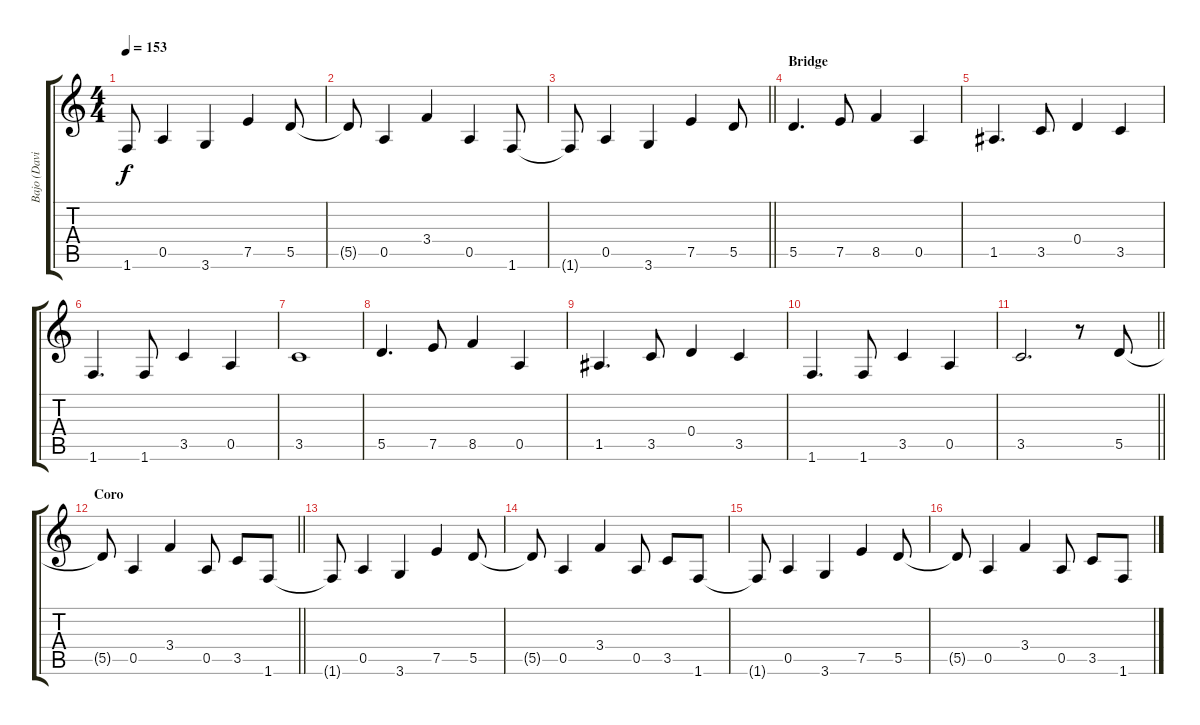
\track ("Bajo (David Summers)" "Bajo (Davi") {instrument electricbassfinger}
\staff {score tabs}
\tuning (E4 B3 G3 D3 A2 E2) {hide}
\ts (4 4)
\tempo 153
\clef g2
\ks c
1.6{t}.8{dy f} 0.5.4 3.6.4 7.5.4 5.5.8 |
5.5{t}.8 0.5.4 3.4.4 0.5.4 1.6.8 |
\barLineRight lightlight
1.6{t}.8 0.5.4 3.6.4 7.5.4 5.5.8 |
\section ("" "Bridge")
5.5.4{d} 7.5.8 8.5.4 0.5.4 |
1.5.4{d} 3.5.8 0.4.4 3.5.4 |
1.6.4{d} 1.6.8 3.5.4 0.5.4 |
3.5.1 |
5.5.4{d} 7.5.8 8.5.4 0.5.4 |
1.5.4{d} 3.5.8 0.4.4 3.5.4 |
1.6.4{d} 1.6.8 3.5.4 0.5.4 |
\barLineRight lightlight
3.5.2{d} r.8 5.5.8 |
\section ("" "Coro")
\barLineRight lightlight
5.5{t}.8 0.5.4 3.4.4 0.5.8 3.5.8 1.6.8 |
1.6{t}.8 0.5.4 3.6.4 7.5.4 5.5.8 |
5.5{t}.8 0.5.4 3.4.4 0.5.8 3.5.8 1.6.8 |
1.6{t}.8 0.5.4 3.6.4 7.5.4 5.5.8 |
5.5{t}.8 0.5.4 3.4.4 0.5.8 3.5.8 1.6.8
